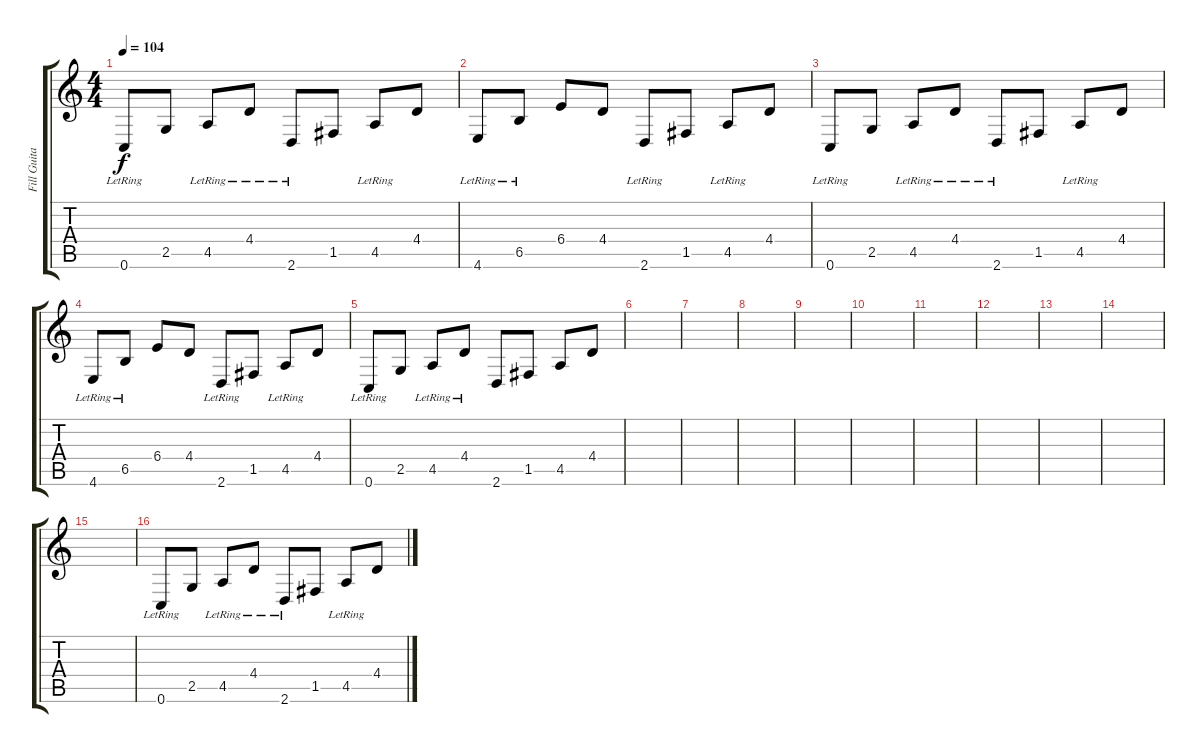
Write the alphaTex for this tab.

\track ("Fill Guitar" "Fill Guita") {instrument overdrivenguitar}
\staff {score tabs}
\tuning (C4 G3 Eb3 Bb2 F2 C2) {hide}
\ts (4 4)
\tempo 104
\clef g2
\ks c
0.6{lr}.8{dy f} 2.5.8 4.5{lr}.8 4.4{lr}.8 2.6{lr}.8 1.5.8 4.5{lr}.8 4.4.8 |
4.6{lr}.8 6.5{lr}.8 6.4.8 4.4.8 2.6{lr}.8 1.5.8 4.5{lr}.8 4.4.8 |
0.6{lr}.8 2.5.8 4.5{lr}.8 4.4{lr}.8 2.6{lr}.8 1.5.8 4.5{lr}.8 4.4.8 |
4.6{lr}.8 6.5{lr}.8 6.4.8 4.4.8 2.6{lr}.8 1.5.8 4.5{lr}.8 4.4.8 |
0.6{lr}.8 2.5.8 4.5{lr}.8 4.4{lr}.8 2.6.8 1.5.8 4.5.8 4.4.8 |
|
|
|
|
|
|
|
|
|
|
0.6{lr}.8 2.5.8 4.5{lr}.8 4.4{lr}.8 2.6{lr}.8 1.5.8 4.5{lr}.8 4.4.8
